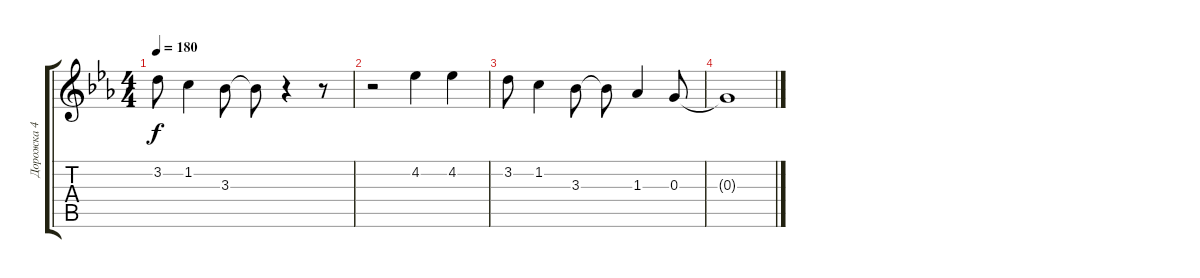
\track ("Дорожка 4" "Дорожка 4") {instrument overdrivenguitar}
\staff {score tabs}
\tuning (E4 B3 G3 D3 A2 E2) {hide}
\ts (4 4)
\tempo 180
\clef g2
\ks eb
3.2.8{dy f} 1.2.4 3.3.8 3.3{t}.8 r.4 r.8 |
r.2 4.2.4 4.2.4 |
3.2.8 1.2.4 3.3.8 3.3{t}.8 1.3.4 0.3.8 |
0.3{t}.1
